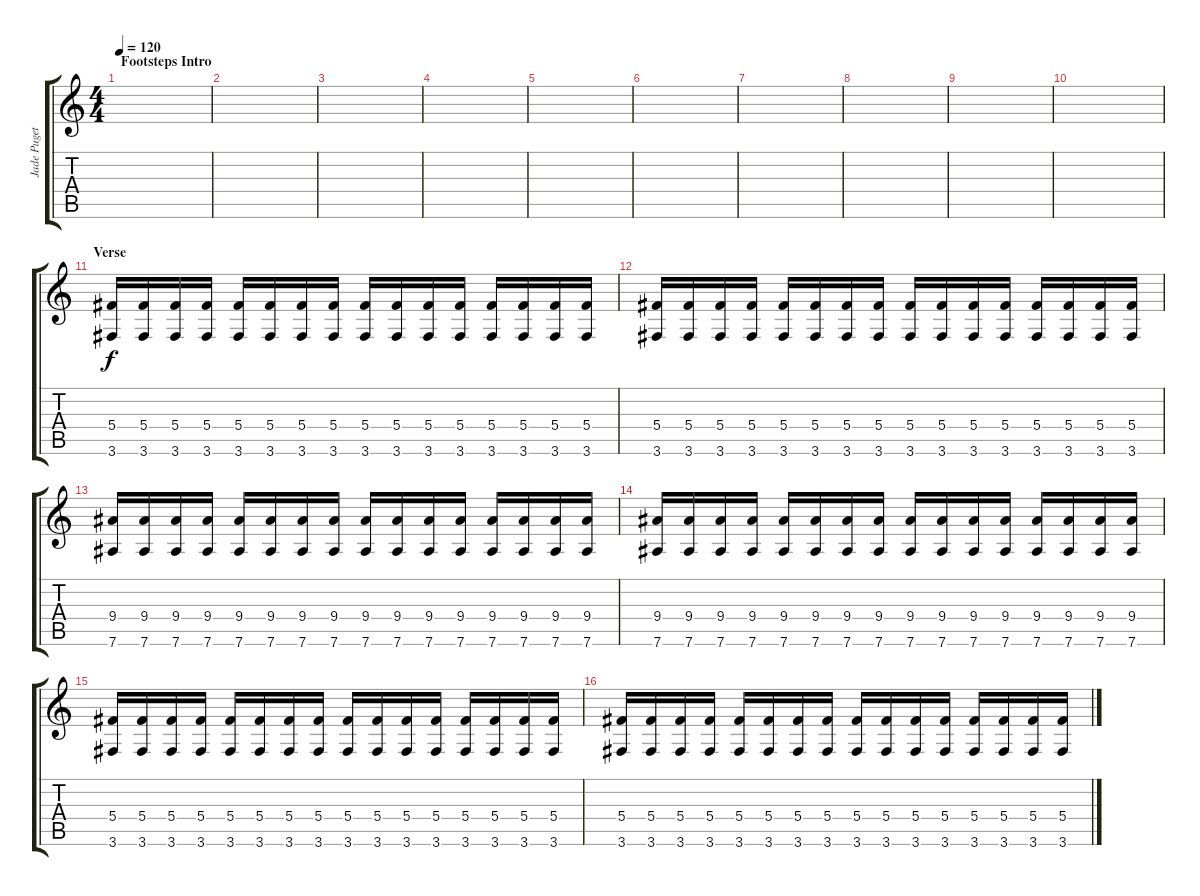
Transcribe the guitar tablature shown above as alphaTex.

\track ("Jade Puget-Guitar" "Jade Puget") {instrument distortionguitar}
\staff {score tabs}
\tuning (Eb4 Bb3 Gb3 Db3 Ab2 Eb2) {hide}
\ts (4 4)
\section ("" "Footsteps Intro")
\tempo 120
\clef g2
\ks c
|
|
|
|
|
|
|
|
|
|
\section ("" "Verse")
(5.4 3.6).16 (5.4 3.6).16 (5.4 3.6).16 (5.4 3.6).16 (5.4 3.6).16 (5.4 3.6).16 (5.4 3.6).16 (5.4 3.6).16 (5.4 3.6).16 (5.4 3.6).16 (5.4 3.6).16 (5.4 3.6).16 (5.4 3.6).16 (5.4 3.6).16 (5.4 3.6).16 (5.4 3.6).16 |
(5.4 3.6).16 (5.4 3.6).16 (5.4 3.6).16 (5.4 3.6).16 (5.4 3.6).16 (5.4 3.6).16 (5.4 3.6).16 (5.4 3.6).16 (5.4 3.6).16 (5.4 3.6).16 (5.4 3.6).16 (5.4 3.6).16 (5.4 3.6).16 (5.4 3.6).16 (5.4 3.6).16 (5.4 3.6).16 |
(9.4 7.6).16 (9.4 7.6).16 (9.4 7.6).16 (9.4 7.6).16 (9.4 7.6).16 (9.4 7.6).16 (9.4 7.6).16 (9.4 7.6).16 (9.4 7.6).16 (9.4 7.6).16 (9.4 7.6).16 (9.4 7.6).16 (9.4 7.6).16 (9.4 7.6).16 (9.4 7.6).16 (9.4 7.6).16 |
(9.4 7.6).16 (9.4 7.6).16 (9.4 7.6).16 (9.4 7.6).16 (9.4 7.6).16 (9.4 7.6).16 (9.4 7.6).16 (9.4 7.6).16 (9.4 7.6).16 (9.4 7.6).16 (9.4 7.6).16 (9.4 7.6).16 (9.4 7.6).16 (9.4 7.6).16 (9.4 7.6).16 (9.4 7.6).16 |
(5.4 3.6).16 (5.4 3.6).16 (5.4 3.6).16 (5.4 3.6).16 (5.4 3.6).16 (5.4 3.6).16 (5.4 3.6).16 (5.4 3.6).16 (5.4 3.6).16 (5.4 3.6).16 (5.4 3.6).16 (5.4 3.6).16 (5.4 3.6).16 (5.4 3.6).16 (5.4 3.6).16 (5.4 3.6).16 |
(5.4 3.6).16 (5.4 3.6).16 (5.4 3.6).16 (5.4 3.6).16 (5.4 3.6).16 (5.4 3.6).16 (5.4 3.6).16 (5.4 3.6).16 (5.4 3.6).16 (5.4 3.6).16 (5.4 3.6).16 (5.4 3.6).16 (5.4 3.6).16 (5.4 3.6).16 (5.4 3.6).16 (5.4 3.6).16
